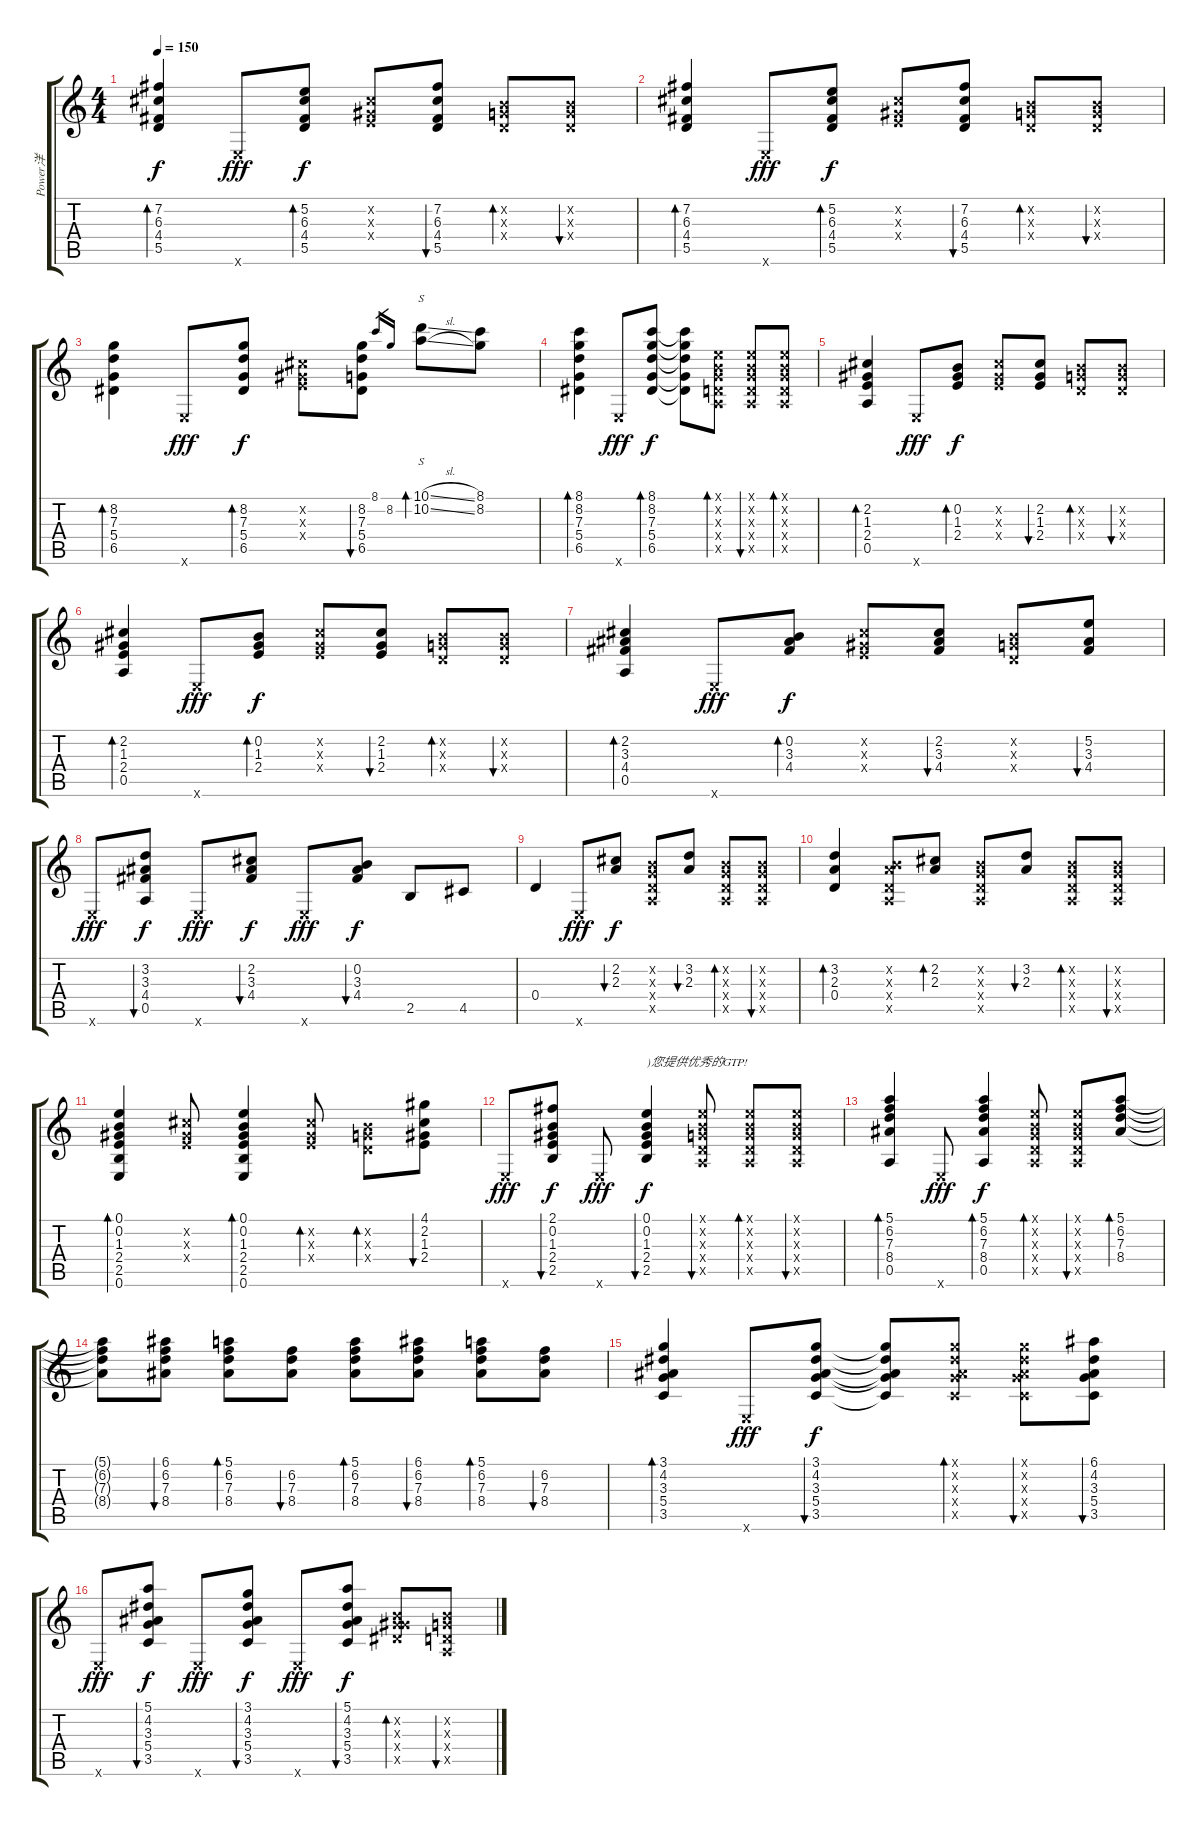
\track ("Power洋" "Power洋") {instrument acousticguitarsteel}
\staff {score tabs}
\tuning (E4 B3 G3 D3 A2 E2) {hide}
\ts (4 4)
\tempo 150
\clef g2
\ks c
(7.2 6.3 4.4 5.5).4{bd 120 dy f} 0.6{x}.8{dy fff} (5.2 6.3 4.4 5.5).8{bd 120 dy f} (2.2{x} 1.3{x} 2.4{x}).8 (7.2 6.3 4.4 5.5).8{bu 120} (0.2{x} 0.3{x} 0.4{x}).8{bd 120} (0.2{x} 0.3{x} 0.4{x}).8{bu 120} |
(7.2 6.3 4.4 5.5).4{bd 120} 0.6{x}.8{dy fff} (5.2 6.3 4.4 5.5).8{bd 120 dy f} (2.2{x} 1.3{x} 2.4{x}).8 (7.2 6.3 4.4 5.5).8{bu 120} (0.2{x} 0.3{x} 0.4{x}).8{bd 120} (0.2{x} 0.3{x} 0.4{x}).8{bu 120} |
(8.2 7.3 5.4 6.5).4{bd 120} 0.6{x}.8{dy fff} (8.2 7.3 5.4 6.5).8{bd 120 dy f} (2.2{x} 1.3{x} 2.4{x}).8 (8.2 7.3 5.4 6.5).8{bu 120} 8.1.16{gr} 8.2.16{gr} (10.1{sl} 10.2{sl}).8{s bd 120} (8.1 8.2).8 |
(8.1 8.2 7.3 5.4 6.5).4{bd 120} 0.6{x}.8{dy fff} (8.1 8.2 7.3 5.4 6.5).8{bd 120 dy f} (8.1{t} 8.2{t} 7.3{t} 5.4{t} 6.5{t}).8 (0.1{x} 0.2{x} 0.3{x} 0.4{x} 0.5{x}).8{bd 120} (0.1{x} 0.2{x} 0.3{x} 0.4{x} 0.5{x}).8{bu 120} (0.1{x} 0.2{x} 0.3{x} 0.4{x} 0.5{x}).8{bd 120} |
(2.2 1.3 2.4 0.5).4{bd 120} 0.6{x}.8{dy fff} (0.2 1.3 2.4).8{bd 120 dy f} (2.2{x} 1.3{x} 2.4{x}).8 (2.2 1.3 2.4).8{bu 120} (0.2{x} 0.3{x} 0.4{x}).8{bd 120} (0.2{x} 0.3{x} 0.4{x}).8{bu 120} |
(2.2 1.3 2.4 0.5).4{bd 120} 0.6{x}.8{dy fff} (0.2 1.3 2.4).8{bd 120 dy f} (2.2{x} 1.3{x} 2.4{x}).8 (2.2 1.3 2.4).8{bu 120} (0.2{x} 0.3{x} 0.4{x}).8{bd 120} (0.2{x} 0.3{x} 0.4{x}).8{bu 120} |
(2.2 3.3 4.4 0.5).4{bd 120} 0.6{x}.8{dy fff} (0.2 3.3 4.4).8{bd 120 dy f} (2.2{x} 1.3{x} 2.4{x}).8 (2.2 3.3 4.4).8{bu 120} (0.2{x} 0.3{x} 0.4{x}).8 (5.2 3.3 4.4).8{bu 120} |
0.6{x}.8{dy fff} (3.2 3.3 4.4 0.5).8{bu 120 dy f} 0.6{x}.8{dy fff} (2.2 3.3 4.4).8{bu 120 dy f} 0.6{x}.8{dy fff} (0.2 3.3 4.4).8{bu 120 dy f} 2.5.8 4.5.8 |
0.4.4 0.6{x}.8{dy fff} (2.2 2.3).8{bu 120 dy f} (0.2{x} 0.3{x} 0.4{x} 0.5{x}).8 (3.2 2.3).8{bu 120} (0.2{x} 0.3{x} 0.4{x} 0.5{x}).8{bd 120} (0.2{x} 0.3{x} 0.4{x} 0.5{x}).8{bu 120} |
(3.2 2.3 0.4).4{bd 120} (0.2{x} 2.3{x} 0.4{x} 0.5{x}).8 (2.2 2.3).8{bd 120} (0.2{x} 0.3{x} 0.4{x} 0.5{x}).8 (3.2 2.3).8{bu 120} (0.2{x} 0.3{x} 0.4{x} 0.5{x}).8{bd 120} (0.2{x} 0.3{x} 0.4{x} 0.5{x}).8{bu 120} |
(0.1 0.2 1.3 2.4 2.5 0.6).4{bd 120} (2.2{x} 1.3{x} 2.4{x}).8 (0.1 0.2 1.3 2.4 2.5 0.6).4{bd 120} (2.2{x} 1.3{x} 2.4{x}).8{bd 60} (0.2{x} 0.3{x} 0.4{x}).8{bd 60} (4.1 2.2 1.3 2.4).8{bu 60} |
0.6{x}.8{dy fff} (2.1 0.2 1.3 2.4 2.5).8{bu 60 dy f} 0.6{x}.8{dy fff} (0.1 0.2 1.3 2.4 2.5).4{bu 60 txt ")您提供优秀的GTP!" dy f} (0.1{x} 0.2{x} 0.3{x} 0.4{x} 0.5{x}).8{bu 60} (0.1{x} 0.2{x} 0.3{x} 0.4{x} 0.5{x}).8{bd 60} (0.1{x} 0.2{x} 0.3{x} 0.4{x} 0.5{x}).8{bu 60} |
(5.1 6.2 7.3 8.4 0.5).4{bd 120} 0.6{x}.8{dy fff} (5.1 6.2 7.3 8.4 0.5).4{bd 120 dy f} (0.1{x} 0.2{x} 0.3{x} 0.4{x} 0.5{x}).8{bd 120} (0.1{x} 0.2{x} 0.3{x} 0.4{x} 0.5{x}).8{bu 120} (5.1 6.2 7.3 8.4).8{bd 120} |
(5.1{t} 6.2{t} 7.3{t} 8.4{t}).8 (6.1 6.2 7.3 8.4).8{bu 120} (5.1 6.2 7.3 8.4).8{bd 120} (6.2 7.3 8.4).8{bu 120} (5.1 6.2 7.3 8.4).8{bd 120} (6.1 6.2 7.3 8.4).8{bu 120} (5.1 6.2 7.3 8.4).8{bd 120} (6.2 7.3 8.4).8{bu 120} |
(3.1 4.2 3.3 5.4 3.5).4{bd 120} 0.6{x}.8{dy fff} (3.1 4.2 3.3 5.4 3.5).8{bu 120 dy f} (3.1{t} 4.2{t} 3.3{t} 5.4{t} 3.5{t}).8 (3.1{x} 4.2{x} 3.3{x} 5.4{x} 3.5{x}).8{bd 120} (3.1{x} 4.2{x} 3.3{x} 5.4{x} 3.5{x}).8{bu 120} (6.1 4.2 3.3 5.4 3.5).8{bu 120} |
0.6{x}.8{dy fff} (5.1 4.2 3.3 5.4 3.5).8{bu 120 dy f} 0.6{x}.8{dy fff} (3.1 4.2 3.3 5.4 3.5).8{bu 120 dy f} 0.6{x}.8{dy fff} (5.1 4.2 3.3 5.4 3.5).8{bu 120 dy f} (0.2{x} 0.3{x} 6.4{x} 6.5{x}).8{bd 120} (0.2{x} 0.3{x} 0.4{x} 0.5{x}).8{bu 120}
